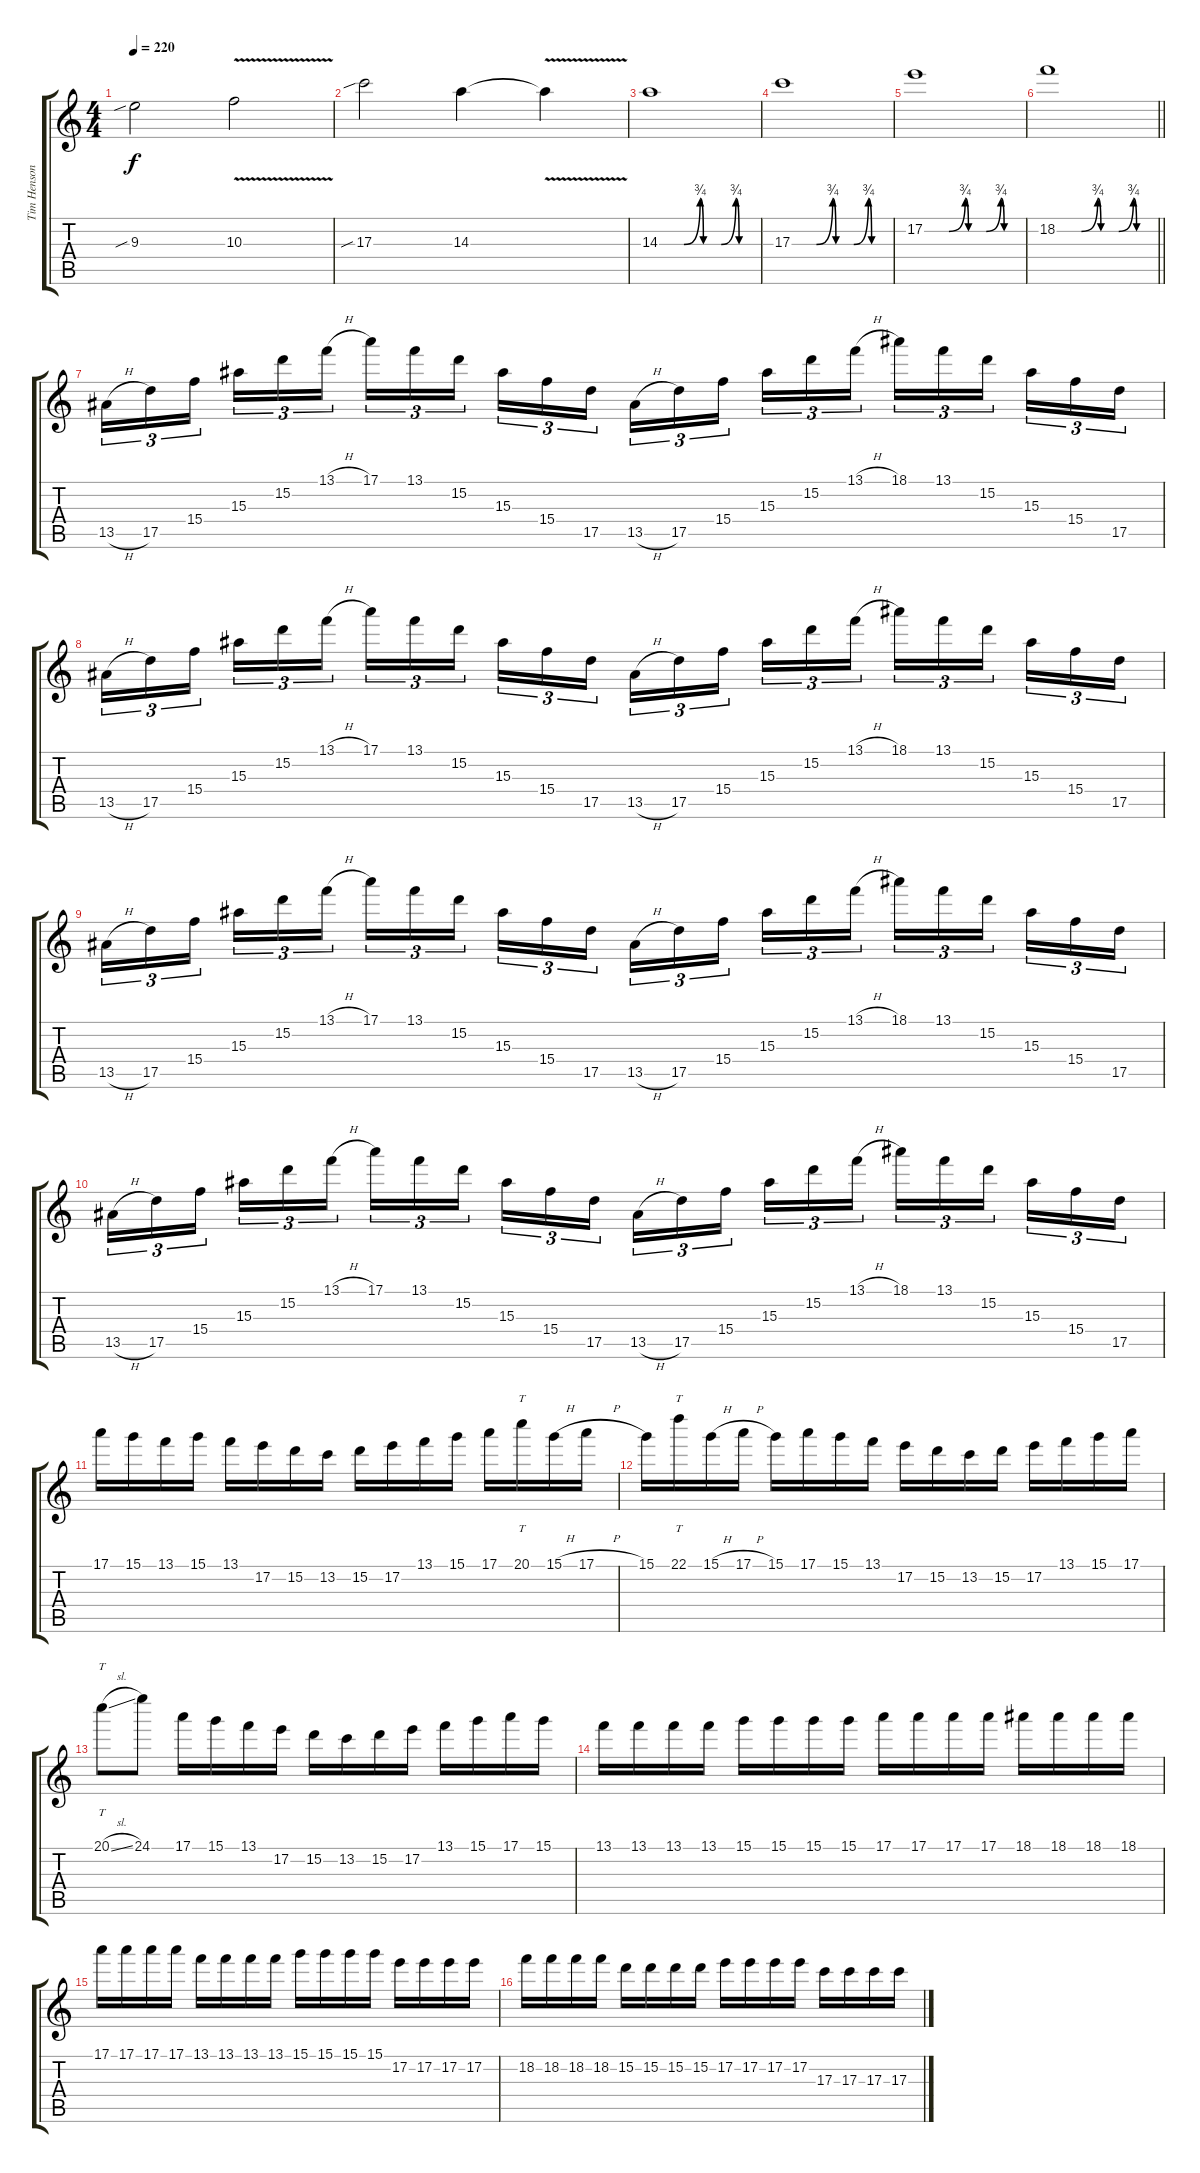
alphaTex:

\track ("Tim Henson" "Tim Henson") {instrument distortionguitar}
\staff {score tabs}
\tuning (E4 B3 G3 D3 A2 D2) {hide}
\ts (4 4)
\tempo 220
\clef g2
\ks c
9.3{sib}.2{dy f} 10.3{v}.2 |
17.3{sib}.2 14.3.4 14.3{v t}.4 |
14.3{be (custom 0 0 15 0 25 3 27 0 38 0 47 3 49 0 60 0)}.1 |
17.3{be (custom 0 0 15 0 25 3 27 0 38 0 47 3 49 0 60 0)}.1 |
17.2{be (custom 0 0 15 0 25 3 27 0 38 0 47 3 49 0 60 0)}.1 |
\barLineRight lightlight
18.2{be (custom 0 0 15 0 25 3 27 0 38 0 47 3 49 0 60 0)}.1 |
13.5{h}.16{tu (3 2) volume 16 balance 8} 17.5.16{tu (3 2)} 15.4.16{tu (3 2) beam splitsecondary} 15.3.16{tu (3 2)} 15.2.16{tu (3 2)} 13.1{h}.16{tu (3 2)} 17.1.16{tu (3 2)} 13.1.16{tu (3 2)} 15.2.16{tu (3 2) beam splitsecondary} 15.3.16{tu (3 2)} 15.4.16{tu (3 2)} 17.5.16{tu (3 2)} 13.5{h}.16{tu (3 2)} 17.5.16{tu (3 2)} 15.4.16{tu (3 2) beam splitsecondary} 15.3.16{tu (3 2)} 15.2.16{tu (3 2)} 13.1{h}.16{tu (3 2)} 18.1.16{tu (3 2)} 13.1.16{tu (3 2)} 15.2.16{tu (3 2) beam splitsecondary} 15.3.16{tu (3 2)} 15.4.16{tu (3 2)} 17.5.16{tu (3 2)} |
13.5{h}.16{tu (3 2)} 17.5.16{tu (3 2)} 15.4.16{tu (3 2) beam splitsecondary} 15.3.16{tu (3 2)} 15.2.16{tu (3 2)} 13.1{h}.16{tu (3 2)} 17.1.16{tu (3 2)} 13.1.16{tu (3 2)} 15.2.16{tu (3 2) beam splitsecondary} 15.3.16{tu (3 2)} 15.4.16{tu (3 2)} 17.5.16{tu (3 2)} 13.5{h}.16{tu (3 2)} 17.5.16{tu (3 2)} 15.4.16{tu (3 2) beam splitsecondary} 15.3.16{tu (3 2)} 15.2.16{tu (3 2)} 13.1{h}.16{tu (3 2)} 18.1.16{tu (3 2)} 13.1.16{tu (3 2)} 15.2.16{tu (3 2) beam splitsecondary} 15.3.16{tu (3 2)} 15.4.16{tu (3 2)} 17.5.16{tu (3 2)} |
13.5{h}.16{tu (3 2)} 17.5.16{tu (3 2)} 15.4.16{tu (3 2) beam splitsecondary} 15.3.16{tu (3 2)} 15.2.16{tu (3 2)} 13.1{h}.16{tu (3 2)} 17.1.16{tu (3 2)} 13.1.16{tu (3 2)} 15.2.16{tu (3 2) beam splitsecondary} 15.3.16{tu (3 2)} 15.4.16{tu (3 2)} 17.5.16{tu (3 2)} 13.5{h}.16{tu (3 2)} 17.5.16{tu (3 2)} 15.4.16{tu (3 2) beam splitsecondary} 15.3.16{tu (3 2)} 15.2.16{tu (3 2)} 13.1{h}.16{tu (3 2)} 18.1.16{tu (3 2)} 13.1.16{tu (3 2)} 15.2.16{tu (3 2) beam splitsecondary} 15.3.16{tu (3 2)} 15.4.16{tu (3 2)} 17.5.16{tu (3 2)} |
13.5{h}.16{tu (3 2)} 17.5.16{tu (3 2)} 15.4.16{tu (3 2) beam splitsecondary} 15.3.16{tu (3 2)} 15.2.16{tu (3 2)} 13.1{h}.16{tu (3 2)} 17.1.16{tu (3 2)} 13.1.16{tu (3 2)} 15.2.16{tu (3 2) beam splitsecondary} 15.3.16{tu (3 2)} 15.4.16{tu (3 2)} 17.5.16{tu (3 2)} 13.5{h}.16{tu (3 2)} 17.5.16{tu (3 2)} 15.4.16{tu (3 2) beam splitsecondary} 15.3.16{tu (3 2)} 15.2.16{tu (3 2)} 13.1{h}.16{tu (3 2)} 18.1.16{tu (3 2)} 13.1.16{tu (3 2)} 15.2.16{tu (3 2) beam splitsecondary} 15.3.16{tu (3 2)} 15.4.16{tu (3 2)} 17.5.16{tu (3 2)} |
17.1.16 15.1.16 13.1.16 15.1.16 13.1.16 17.2.16 15.2.16 13.2.16 15.2.16 17.2.16 13.1.16 15.1.16 17.1.16 20.1.16{tt} 15.1{h}.16 17.1{h}.16 |
15.1.16 22.1.16{tt} 15.1{h}.16 17.1{h}.16 15.1.16 17.1.16 15.1.16 13.1.16 17.2.16 15.2.16 13.2.16 15.2.16 17.2.16 13.1.16 15.1.16 17.1.16 |
20.1{sl}.8{tt} 24.1.8 17.1.16 15.1.16 13.1.16 17.2.16 15.2.16 13.2.16 15.2.16 17.2.16 13.1.16 15.1.16 17.1.16 15.1.16 |
13.1.16 13.1.16 13.1.16 13.1.16 15.1.16 15.1.16 15.1.16 15.1.16 17.1.16 17.1.16 17.1.16 17.1.16 18.1.16 18.1.16 18.1.16 18.1.16 |
17.1.16 17.1.16 17.1.16 17.1.16 13.1.16 13.1.16 13.1.16 13.1.16 15.1.16 15.1.16 15.1.16 15.1.16 17.2.16 17.2.16 17.2.16 17.2.16 |
18.2.16 18.2.16 18.2.16 18.2.16 15.2.16 15.2.16 15.2.16 15.2.16 17.2.16 17.2.16 17.2.16 17.2.16 17.3.16 17.3.16 17.3.16 17.3.16
